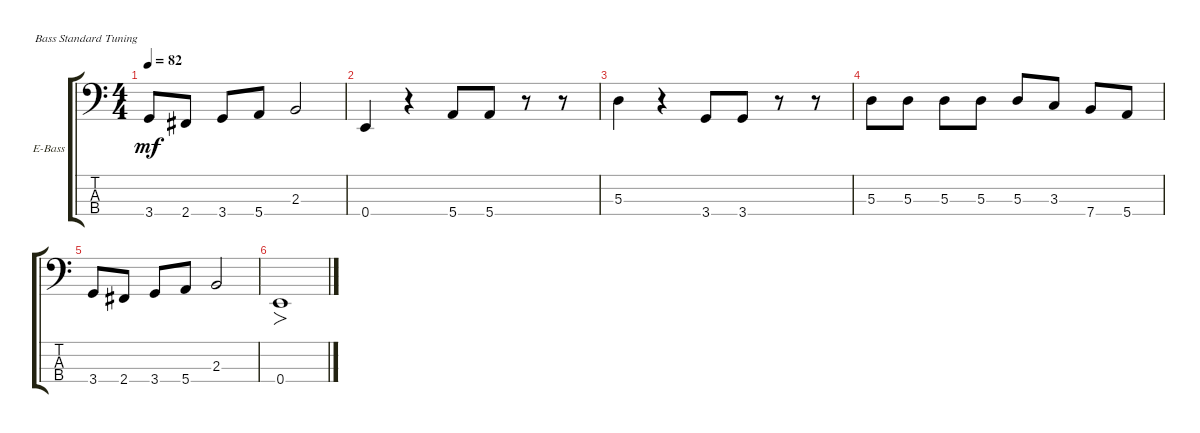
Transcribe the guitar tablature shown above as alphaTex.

\defaultSystemsLayout 4
\bracketExtendMode groupsimilarinstruments
\firstSystemTrackNameOrientation horizontal
\otherSystemsTrackNameOrientation horizontal
\track ("Electric Bass" "E-Bass") {instrument electricbassfinger}
\staff {score tabs}
\tuning (G2 D2 A1 E1)
\ts (4 4)
\tempo 82
\clef f4
\ks c
3.4.8{dy mf} 2.4.8 3.4.8 5.4.8 2.3.2 |
0.4.4 r.4 5.4.8 5.4.8 r.8 r.8 |
5.3.4 r.4 3.4.8 3.4.8 r.8 r.8 |
5.3.8 5.3.8 5.3.8 5.3.8 5.3.8 3.3.8 7.4.8 5.4.8 |
3.4.8 2.4.8 3.4.8 5.4.8 2.3.2 |
0.4.1{fo}
